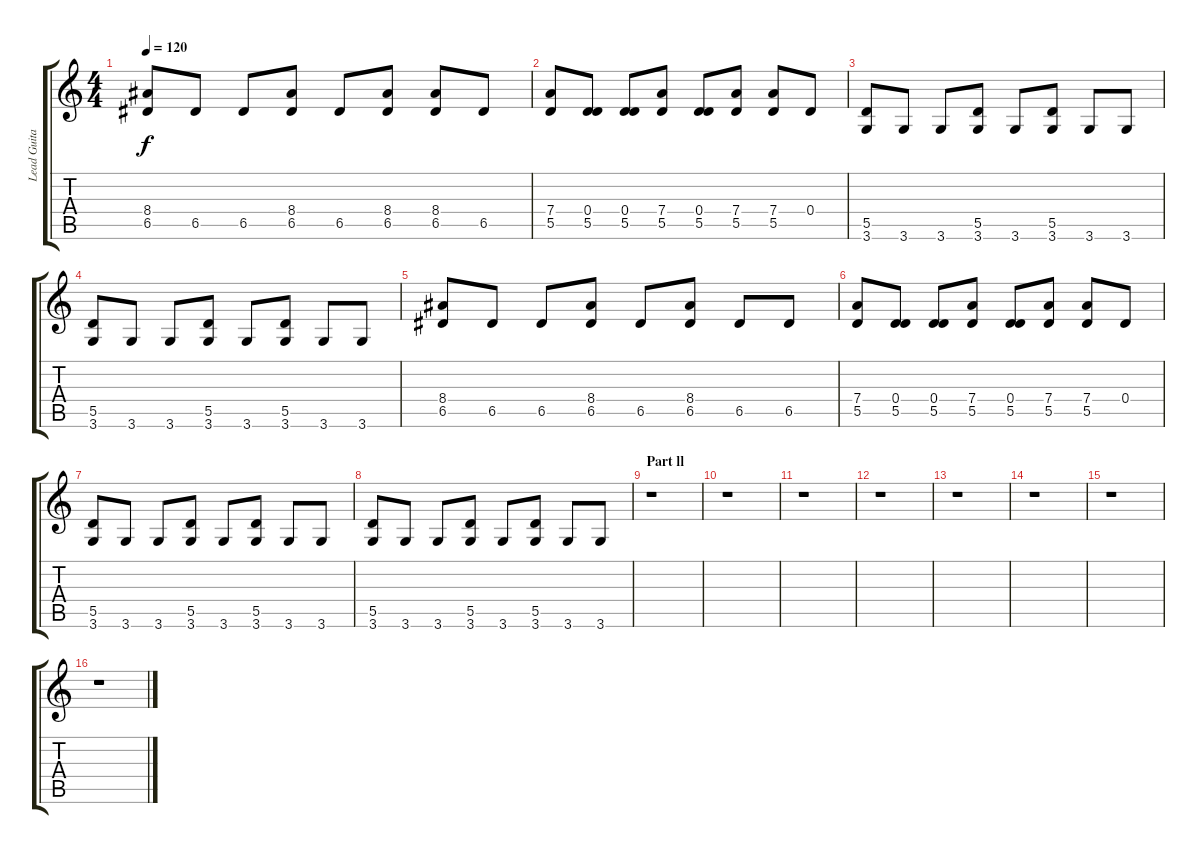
\track ("Lead Guitar" "Lead Guita") {instrument distortionguitar}
\staff {score tabs}
\tuning (E4 B3 G3 D3 A2 E2) {hide}
\ts (4 4)
\tempo 120
\clef g2
\ks c
(8.4 6.5).8{dy f} 6.5.8 6.5.8 (8.4 6.5).8 6.5.8 (8.4 6.5).8 (8.4 6.5).8 6.5.8 |
(7.4 5.5).8 (0.4 5.5).8 (0.4 5.5).8 (7.4 5.5).8 (0.4 5.5).8 (7.4 5.5).8 (7.4 5.5).8 0.4.8 |
(5.5 3.6).8 3.6.8 3.6.8 (5.5 3.6).8 3.6.8 (5.5 3.6).8 3.6.8 3.6.8 |
(5.5 3.6).8 3.6.8 3.6.8 (5.5 3.6).8 3.6.8 (5.5 3.6).8 3.6.8 3.6.8 |
(8.4 6.5).8 6.5.8 6.5.8 (8.4 6.5).8 6.5.8 (8.4 6.5).8 6.5.8 6.5.8 |
(7.4 5.5).8 (0.4 5.5).8 (0.4 5.5).8 (7.4 5.5).8 (0.4 5.5).8 (7.4 5.5).8 (7.4 5.5).8 0.4.8 |
(5.5 3.6).8 3.6.8 3.6.8 (5.5 3.6).8 3.6.8 (5.5 3.6).8 3.6.8 3.6.8 |
(5.5 3.6).8 3.6.8 3.6.8 (5.5 3.6).8 3.6.8 (5.5 3.6).8 3.6.8 3.6.8 |
\section ("" "Part ll")
r.1 |
r.1 |
r.1 |
r.1 |
r.1 |
r.1 |
r.1 |
r.1
